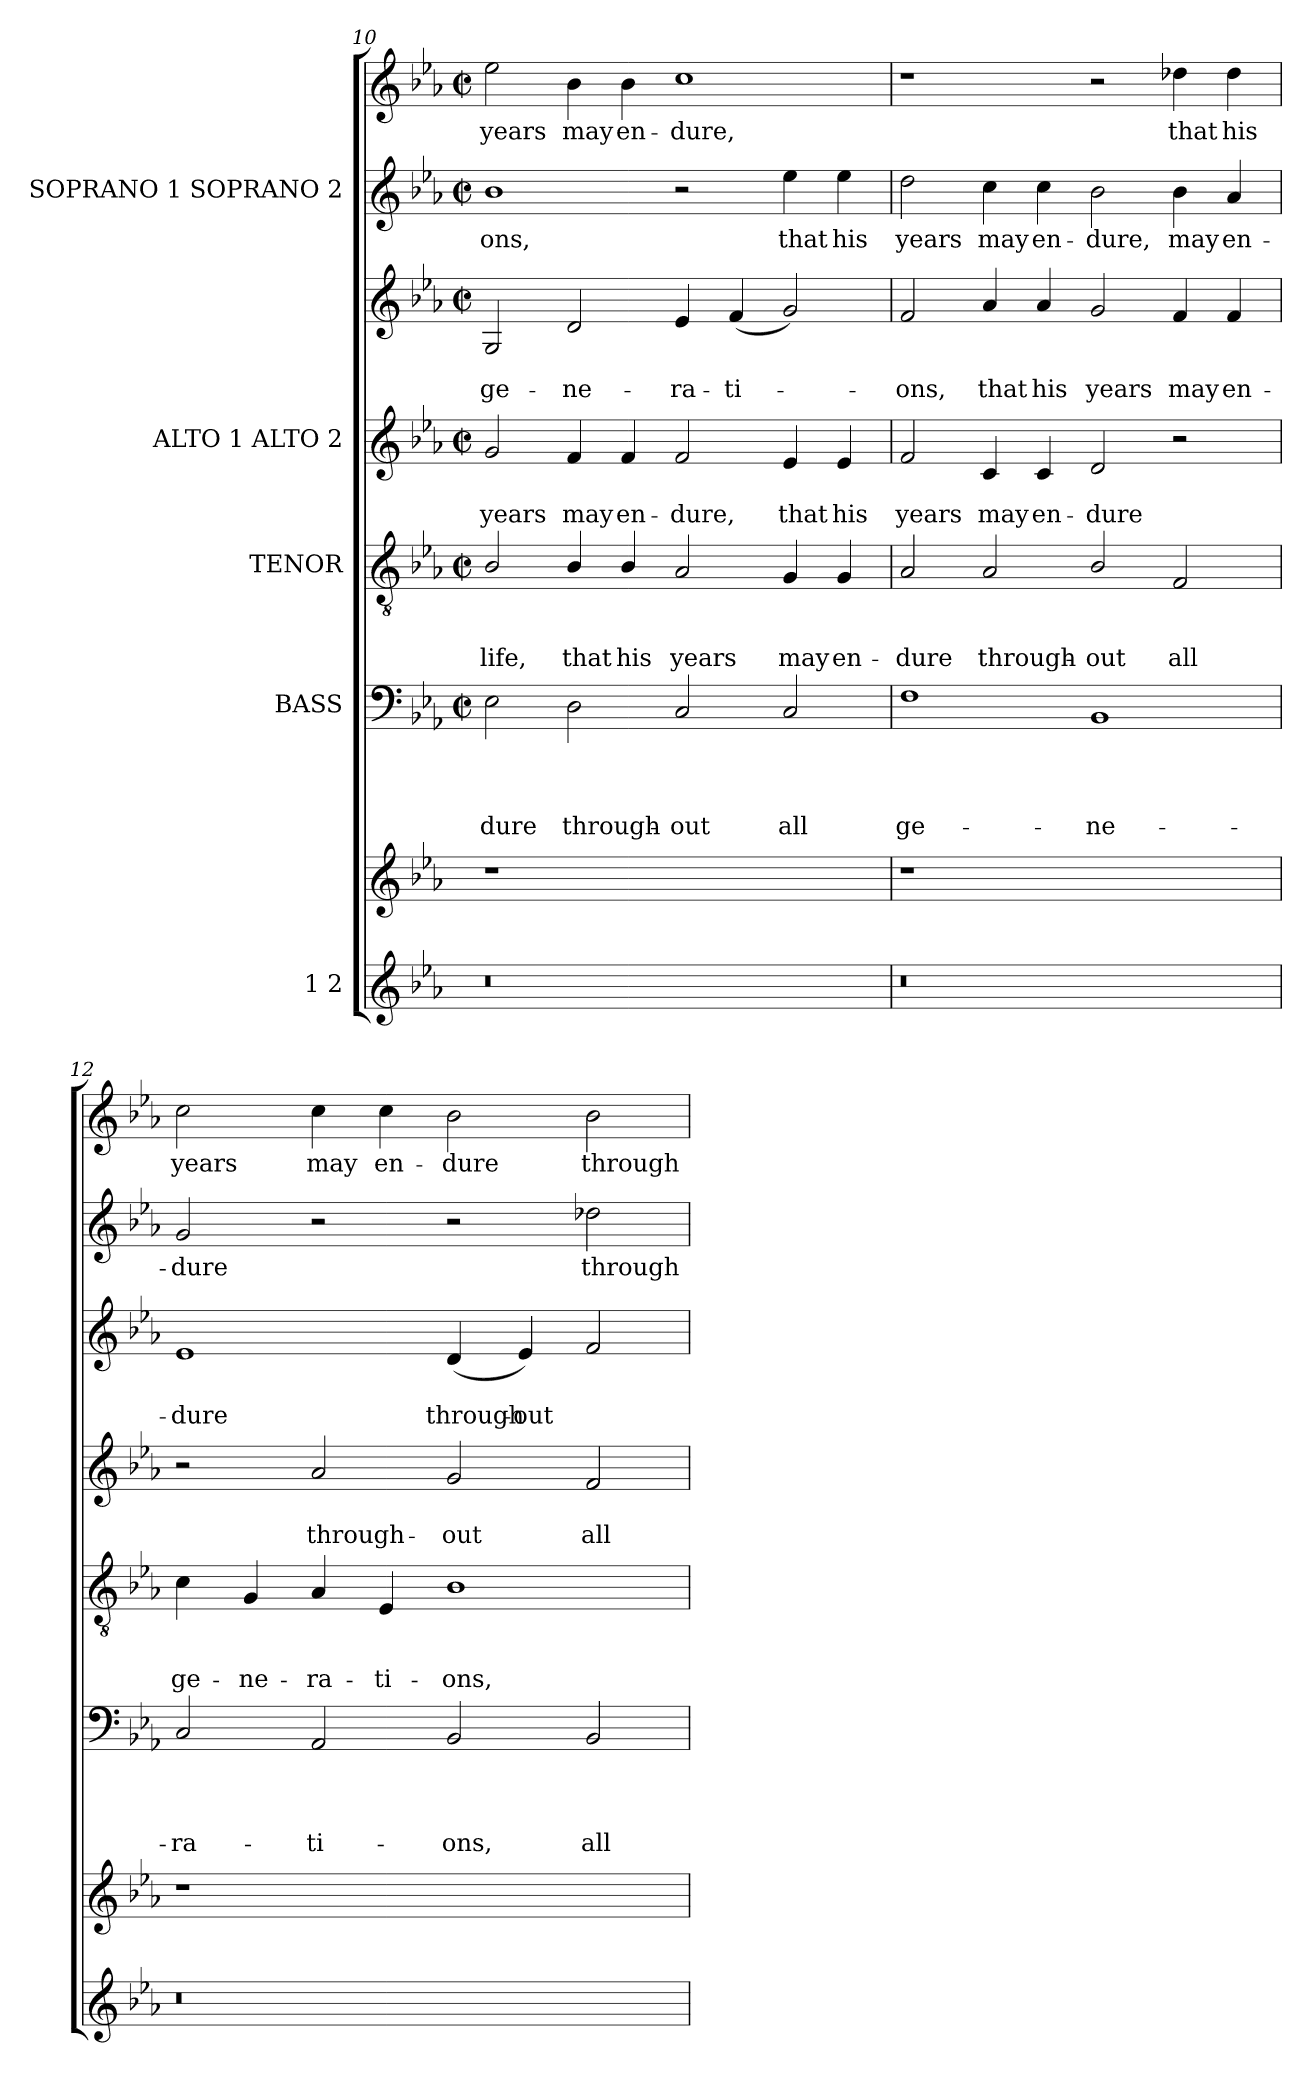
**kern	**kern	**kern	**text	**text	**text	**text	**kern	**text	**text	**text	**kern	**text	**text	**kern	**text	**text	**kern	**text	**kern	**text
*part5	*part5	*part4	*part4	*part4	*part4	*part4	*part3	*part3	*part3	*part3	*part2	*part2	*part2	*part2	*part2	*part2	*part1	*part1	*part1	*part1
*staff8	*staff7	*staff6	*staff6	*staff6	*staff6	*staff6	*staff5	*staff5	*staff5	*staff5	*staff4	*staff4	*staff4	*staff3	*staff3	*staff3	*staff2	*staff2	*staff1	*staff1
*I"1 2	*	*I"BASS	*	*	*	*	*I"TENOR	*	*	*	*I"ALTO 1 ALTO 2	*	*	*	*	*	*I"SOPRANO 1 SOPRANO 2	*	*	*
*clefG2	*clefG2	*clefF4	*	*	*	*	*clefGv2	*	*	*	*clefG2	*	*	*clefG2	*	*	*clefG2	*	*clefG2	*
*k[b-e-a-]	*k[b-e-a-]	*k[b-e-a-]	*	*	*	*	*k[b-e-a-]	*	*	*	*k[b-e-a-]	*	*	*k[b-e-a-]	*	*	*k[b-e-a-]	*	*k[b-e-a-]	*
*E-:	*E-:	*E-:	*	*	*	*	*E-:	*	*	*	*E-:	*	*	*E-:	*	*	*E-:	*	*E-:	*
*	*	*M2/2	*	*	*	*	*M2/2	*	*	*	*M2/2	*	*	*M2/2	*	*	*M2/2	*	*M2/2	*
*	*	*met(c|)	*	*	*	*	*met(c|)	*	*	*	*met(c|)	*	*	*met(c|)	*	*	*met(c|)	*	*met(c|)	*
=10	=10	=10	=10	=10	=10	=10	=10	=10	=10	=10	=10	=10	=10	=10	=10	=10	=10	=10	=10	=10
!	!	!	!	!	!	!LO:LY:b	!	!	!	!LO:LY:b	!	!	!LO:LY:b	!	!	!LO:LY:b	!	!LO:LY:b	!	!LO:LY:b
0r	1r	2E-\	.	.	.	-dure	2B-/	.	.	life,	2g/	.	-years	2G/	.	ge-	1b-	ons,	2ee-\	-years
!	!	!	!	!	!	!LO:LY:b	!	!	!	!LO:LY:b	!	!	!LO:LY:b	!	!	!LO:LY:b	!	!	!	!LO:LY:b
.	.	2D\	.	.	.	through-	4B-/	.	.	that	4f/	.	may	2d/	.	-ne-	.	.	4b-\	may
!	!	!	!	!	!	!	!	!	!	!LO:LY:b	!	!	!LO:LY:b	!	!	!	!	!	!	!LO:LY:b
.	.	.	.	.	.	.	4B-/	.	.	his	4f/	.	en-	.	.	.	.	.	4b-\	en-
!	!	!	!	!	!	!LO:LY:b	!	!	!	!LO:LY:b	!	!	!LO:LY:b	!	!	!LO:LY:b	!	!	!	!LO:LY:b
.	1ryy	2C/	.	.	.	-out	2A-/	.	.	years	2f/	.	-dure,	4e-/	.	-ra-	2r	.	1cc	-dure,
!	!	!	!	!	!	!	!	!	!	!	!	!	!	!	!	!LO:LY:b	!	!	!	!
.	.	.	.	.	.	.	.	.	.	.	.	.	.	(<4f/	.	-ti-	.	.	.	.
!	!	!	!	!	!	!LO:LY:b	!	!	!	!LO:LY:b	!	!	!LO:LY:b	!	!	!	!	!LO:LY:b	!	!
.	.	2C/	.	.	.	all	4G/	.	.	may	4e-/	.	that	2g/)	.	.	4ee-\	that	.	.
!	!	!	!	!	!	!	!	!	!	!LO:LY:b	!	!	!LO:LY:b	!	!	!	!	!LO:LY:b	!	!
.	.	.	.	.	.	.	4G/	.	.	en-	4e-/	.	his	.	.	.	4ee-\	his	.	.
=11	=11	=11	=11	=11	=11	=11	=11	=11	=11	=11	=11	=11	=11	=11	=11	=11	=11	=11	=11	=11
!	!	!	!	!	!	!LO:LY:b	!	!	!	!LO:LY:b	!	!	!LO:LY:b	!	!	!LO:LY:b	!	!LO:LY:b	!	!
0r	1r	1F	.	.	.	ge-	2A-/	.	.	-dure	2f/	.	-years	2f/	.	ons,	2dd\	years	1r	.
!	!	!	!	!	!	!	!	!	!	!LO:LY:b	!	!	!LO:LY:b	!	!	!LO:LY:b	!	!LO:LY:b	!	!
.	.	.	.	.	.	.	2A-/	.	.	through-	4c/	.	may	4a-/	.	that	4cc\	may	.	.
!	!	!	!	!	!	!	!	!	!	!	!	!	!LO:LY:b	!	!	!LO:LY:b	!	!LO:LY:b	!	!
.	.	.	.	.	.	.	.	.	.	.	4c/	.	en-	4a-/	.	his	4cc\	en-	.	.
!	!	!	!	!	!	!LO:LY:b	!	!	!	!LO:LY:b	!	!	!LO:LY:b	!	!	!LO:LY:b	!	!LO:LY:b	!	!
.	1ryy	1BB-	.	.	.	-ne-	2B-/	.	.	-out	2d/	.	-dure	2g/	.	years	2b-\	-dure,	2r	.
!	!	!	!	!	!	!	!	!	!	!LO:LY:b	!	!	!	!	!	!LO:LY:b	!	!LO:LY:b	!	!LO:LY:b
.	.	.	.	.	.	.	2F/	.	.	all	2r	.	.	4f/	.	may	4b-\	may	4dd-X\	that
!	!	!	!	!	!	!	!	!	!	!	!	!	!	!	!	!LO:LY:b	!	!LO:LY:b	!	!LO:LY:b
.	.	.	.	.	.	.	.	.	.	.	.	.	.	4f/	.	en-	4a-/	en-	4dd-\	his
!!LO:PB:g=z
=12	=12	=12	=12	=12	=12	=12	=12	=12	=12	=12	=12	=12	=12	=12	=12	=12	=12	=12	=12	=12
!	!	!	!	!	!	!LO:LY:b	!	!	!	!LO:LY:b	!	!	!	!	!	!LO:LY:b	!	!LO:LY:b	!	!LO:LY:b
0r	1r	2C/	.	.	.	-ra-	4c\	.	.	ge-	2r	.	.	1e-	.	dure	2g/	-dure	2cc\	-years
!	!	!	!	!	!	!	!	!	!	!LO:LY:b	!	!	!	!	!	!	!	!	!	!
.	.	.	.	.	.	.	4G/	.	.	-ne-	.	.	.	.	.	.	.	.	.	.
!	!	!	!	!	!	!LO:LY:b	!	!	!	!LO:LY:b	!	!	!LO:LY:b	!	!	!	!	!	!	!LO:LY:b
.	.	2AA-/	.	.	.	-ti-	4A-/	.	.	-ra-	2a-/	.	through-	.	.	.	2r	.	4cc\	may
!	!	!	!	!	!	!	!	!	!	!LO:LY:b	!	!	!	!	!	!	!	!	!	!LO:LY:b
.	.	.	.	.	.	.	4E-/	.	.	-ti-	.	.	.	.	.	.	.	.	4cc\	en-
!	!	!	!	!	!	!LO:LY:b	!	!	!	!LO:LY:b	!	!	!LO:LY:b	!	!	!LO:LY:b	!	!	!	!LO:LY:b
.	1ryy	2BB-/	.	.	.	-ons,	1B-	.	.	-ons,	2g/	.	-out	(<4d/	.	through-	2r	.	2b-\	-dure
!	!	!	!	!	!	!	!	!	!	!	!	!	!	!	!	!LO:LY:b	!	!	!	!
.	.	.	.	.	.	.	.	.	.	.	.	.	.	4e-/)	.	-out	.	.	.	.
!	!	!	!	!	!	!LO:LY:b	!	!	!	!	!	!	!LO:LY:b	!	!	!	!	!LO:LY:b	!	!LO:LY:b
.	.	2BB-/	.	.	.	all	.	.	.	.	2f/	.	all	[<2f/	.	.	2dd-X\	through-	2b-\	through-
=	=	=	=	=	=	=	=	=	=	=	=	=	=	=	=	=	=	=	=	=
*-	*-	*-	*-	*-	*-	*-	*-	*-	*-	*-	*-	*-	*-	*-	*-	*-	*-	*-	*-	*-
